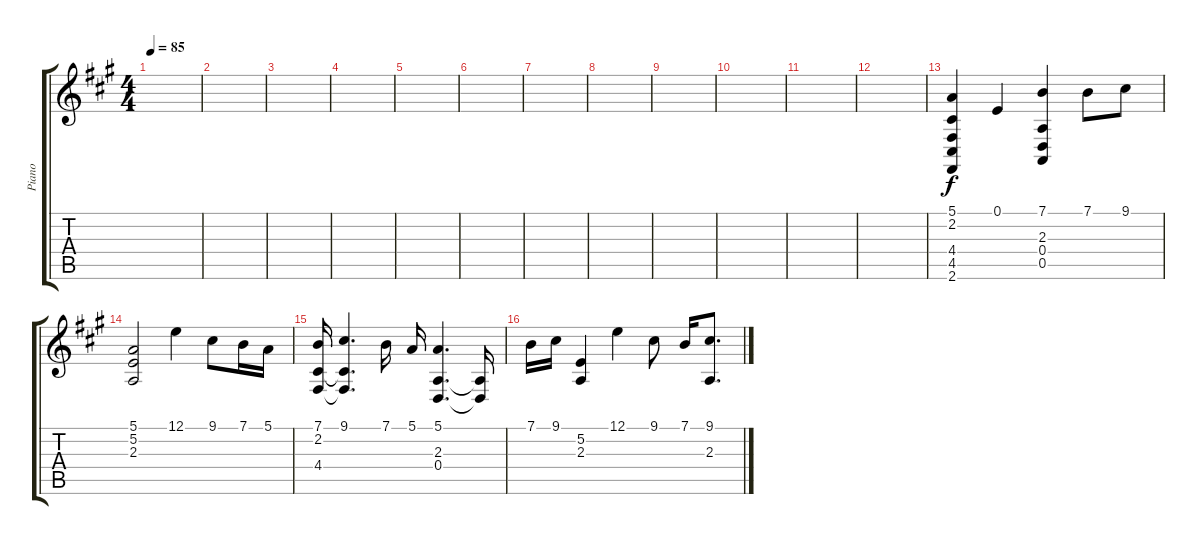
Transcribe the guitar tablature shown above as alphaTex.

\track ("Piano" "Piano") {instrument acousticgrandpiano}
\staff {score tabs}
\tuning (E4 B3 G3 D3 A2 E2) {hide}
\ts (4 4)
\tempo 85
\clef g2
\ks a
|
|
|
|
|
|
|
|
|
|
|
|
(5.1 2.2 4.4 4.5 2.6).4 0.1.4 (7.1 2.3 0.4 0.5).4 7.1.8 9.1.8 |
(5.1 5.2 2.3).2 12.1.4 9.1.8 7.1.16 5.1.16 |
(7.1 2.2 4.4).16 (9.1 2.2{t} 4.4{t}).4{d} 7.1.16 5.1.16 (5.1 2.3 0.4).4{d} (2.3{t} 0.4{t}).16 |
7.1.16 9.1.16 (5.2 2.3).4 12.1.4 9.1.8 7.1.16 (9.1 2.3).8{d}
